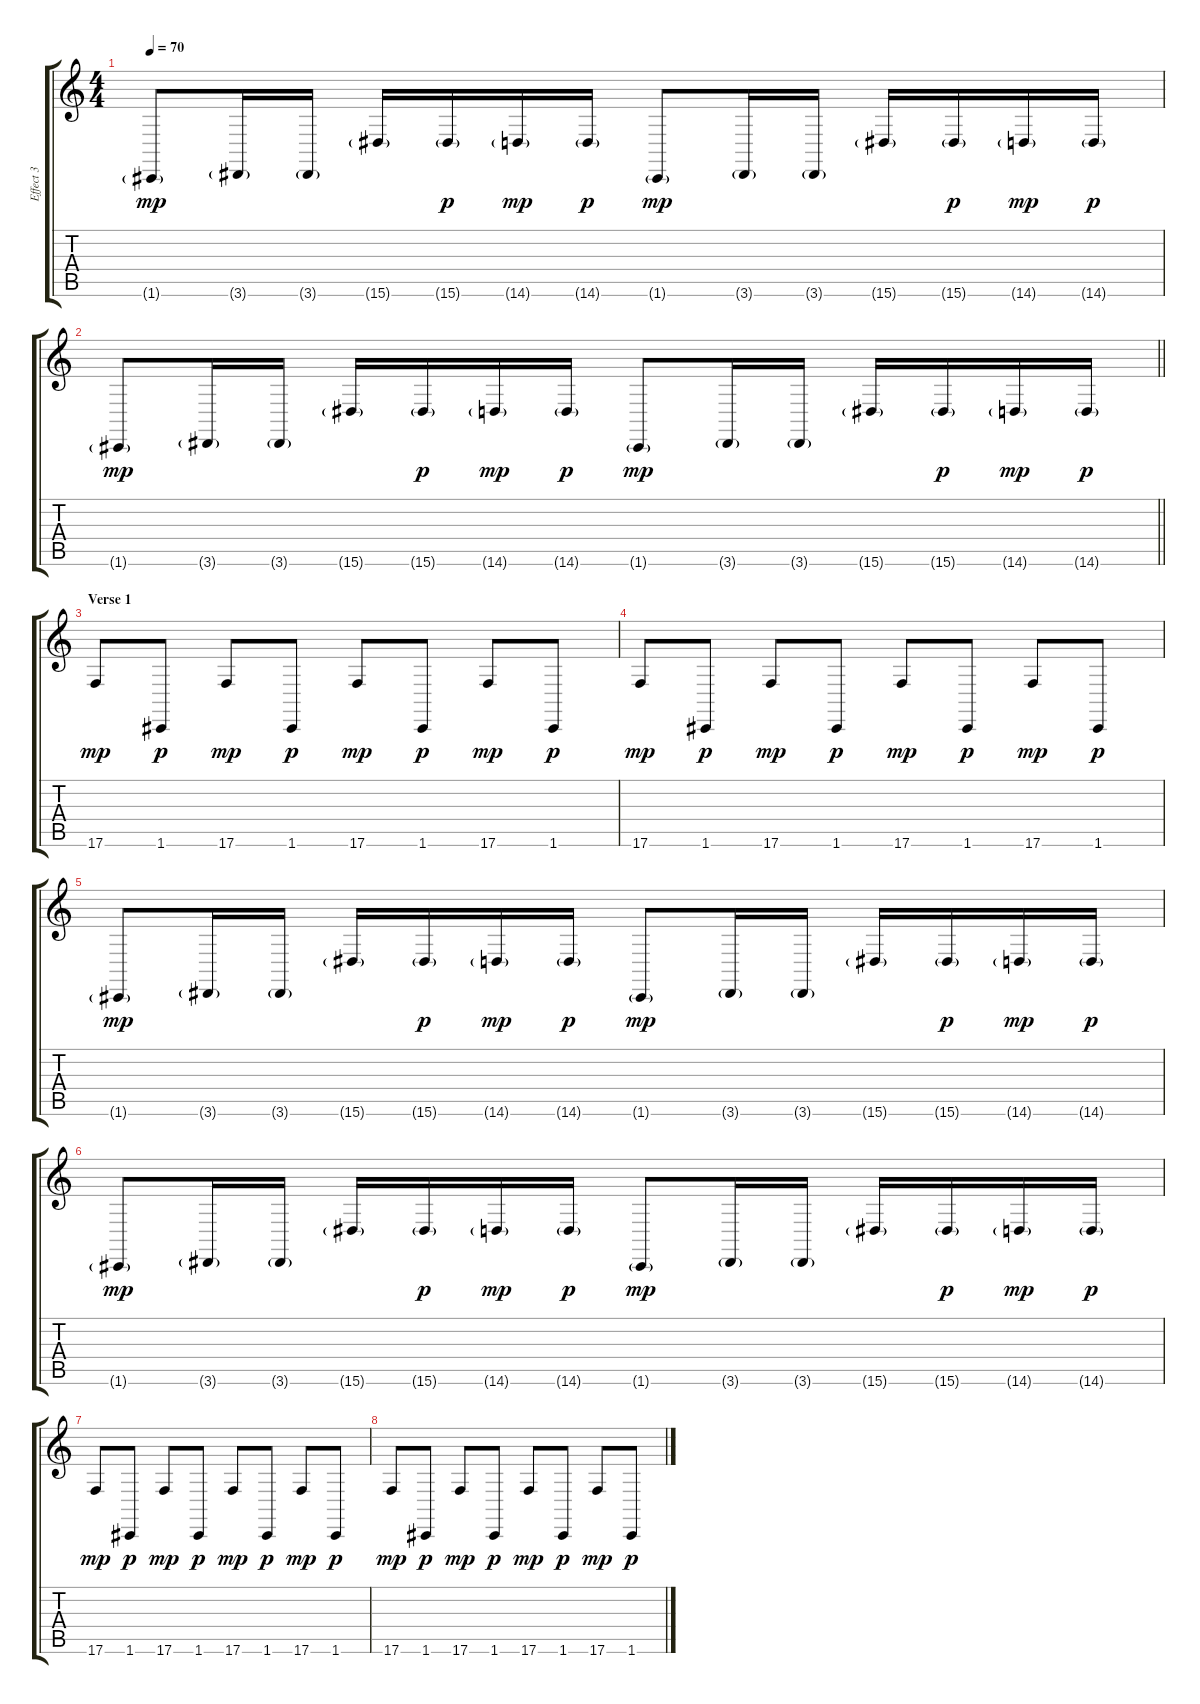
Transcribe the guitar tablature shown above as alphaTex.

\track ("Effect 3" "Effect 3") {instrument gunshot}
\staff {score tabs}
\tuning (E4 C4 G3 C3 G2 C2) {hide}
\ts (4 4)
\tempo 70
\clef g2
\ks c
1.6{g}.8{dy mp} 3.6{g}.16 3.6{g}.16 15.6{g}.16 15.6{g}.16{dy p} 14.6{g}.16{dy mp} 14.6{g}.16{dy p} 1.6{g}.8{dy mp} 3.6{g}.16 3.6{g}.16 15.6{g}.16 15.6{g}.16{dy p} 14.6{g}.16{dy mp} 14.6{g}.16{dy p} |
\barLineRight lightlight
1.6{g}.8{dy mp} 3.6{g}.16 3.6{g}.16 15.6{g}.16 15.6{g}.16{dy p} 14.6{g}.16{dy mp} 14.6{g}.16{dy p} 1.6{g}.8{dy mp} 3.6{g}.16 3.6{g}.16 15.6{g}.16 15.6{g}.16{dy p} 14.6{g}.16{dy mp} 14.6{g}.16{dy p} |
\section ("" "Verse 1")
17.6.8{dy mp} 1.6.8{dy p} 17.6.8{dy mp} 1.6.8{dy p} 17.6.8{dy mp} 1.6.8{dy p} 17.6.8{dy mp} 1.6.8{dy p} |
17.6.8{dy mp} 1.6.8{dy p} 17.6.8{dy mp} 1.6.8{dy p} 17.6.8{dy mp} 1.6.8{dy p} 17.6.8{dy mp} 1.6.8{dy p} |
1.6{g}.8{dy mp} 3.6{g}.16 3.6{g}.16 15.6{g}.16 15.6{g}.16{dy p} 14.6{g}.16{dy mp} 14.6{g}.16{dy p} 1.6{g}.8{dy mp} 3.6{g}.16 3.6{g}.16 15.6{g}.16 15.6{g}.16{dy p} 14.6{g}.16{dy mp} 14.6{g}.16{dy p} |
1.6{g}.8{dy mp} 3.6{g}.16 3.6{g}.16 15.6{g}.16 15.6{g}.16{dy p} 14.6{g}.16{dy mp} 14.6{g}.16{dy p} 1.6{g}.8{dy mp} 3.6{g}.16 3.6{g}.16 15.6{g}.16 15.6{g}.16{dy p} 14.6{g}.16{dy mp} 14.6{g}.16{dy p} |
17.6.8{dy mp} 1.6.8{dy p} 17.6.8{dy mp} 1.6.8{dy p} 17.6.8{dy mp} 1.6.8{dy p} 17.6.8{dy mp} 1.6.8{dy p} |
17.6.8{dy mp} 1.6.8{dy p} 17.6.8{dy mp} 1.6.8{dy p} 17.6.8{dy mp} 1.6.8{dy p} 17.6.8{dy mp} 1.6.8{dy p}
